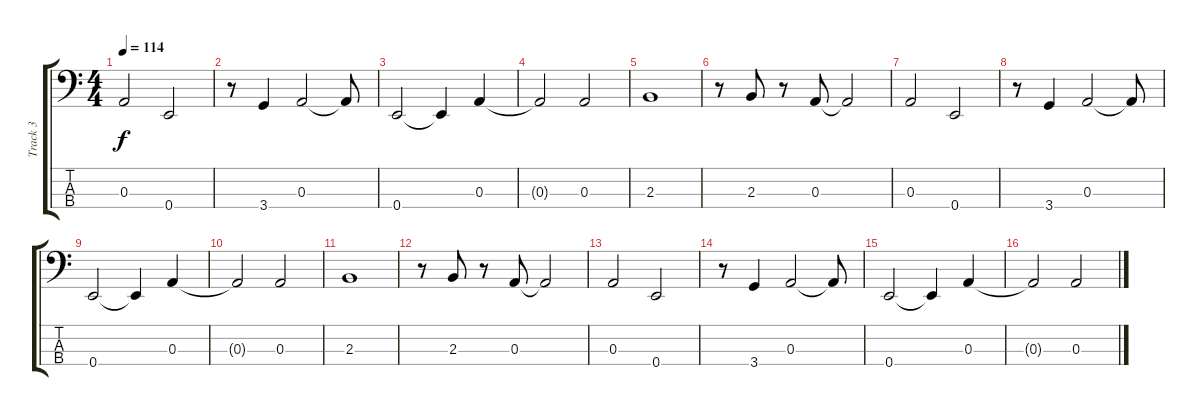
\track ("Track 3" "Track 3") {instrument fretlessbass}
\staff {score tabs}
\tuning (G2 D2 A1 E1) {hide}
\ts (4 4)
\tempo 114
\clef f4
\ks c
0.3.2{dy f instrument fretlessbass} 0.4.2 |
r.8 3.4.4 0.3.2 0.3{t}.8 |
0.4.2 0.4{t}.4 0.3.4 |
0.3{t}.2 0.3.2 |
2.3.1 |
r.8 2.3.8 r.8 0.3.8 0.3{t}.2 |
0.3.2 0.4.2 |
r.8 3.4.4 0.3.2 0.3{t}.8 |
0.4.2 0.4{t}.4 0.3.4 |
0.3{t}.2 0.3.2 |
2.3.1 |
r.8 2.3.8 r.8 0.3.8 0.3{t}.2 |
0.3.2 0.4.2 |
r.8 3.4.4 0.3.2 0.3{t}.8 |
0.4.2 0.4{t}.4 0.3.4 |
0.3{t}.2 0.3.2
